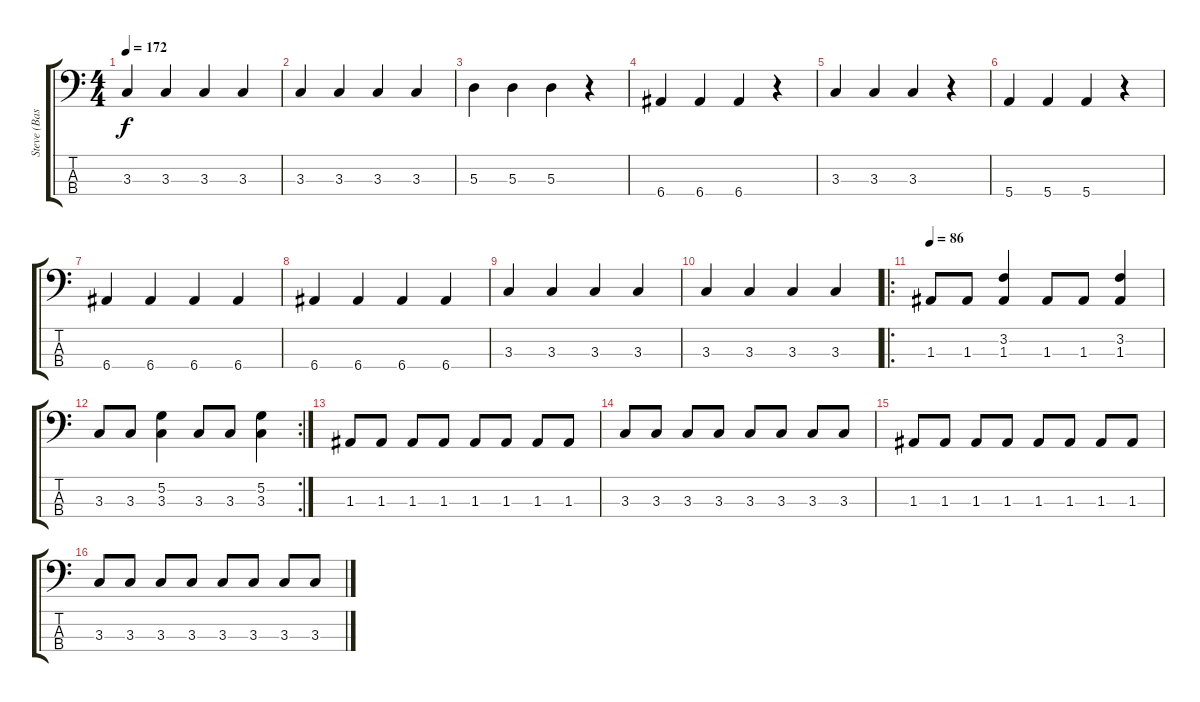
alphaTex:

\track ("Steve (Bass)" "Steve (Bas") {instrument electricbassfinger}
\staff {score tabs}
\tuning (G2 D2 A1 E1) {hide}
\ts (4 4)
\tempo 172
\clef f4
\ks c
3.3.4{dy f} 3.3.4 3.3.4 3.3.4 |
3.3.4 3.3.4 3.3.4 3.3.4 |
5.3.4 5.3.4 5.3.4 r.4 |
6.4.4 6.4.4 6.4.4 r.4 |
3.3.4 3.3.4 3.3.4 r.4 |
5.4.4 5.4.4 5.4.4 r.4 |
6.4.4 6.4.4 6.4.4 6.4.4 |
6.4.4 6.4.4 6.4.4 6.4.4 |
3.3.4 3.3.4 3.3.4 3.3.4 |
3.3.4 3.3.4 3.3.4 3.3.4 |
\ro
\tempo 86
1.3.8 1.3.8 (3.2 1.3).4 1.3.8 1.3.8 (3.2 1.3).4 |
\rc 2
3.3.8 3.3.8 (5.2 3.3).4 3.3.8 3.3.8 (5.2 3.3).4 |
1.3.8 1.3.8 1.3.8 1.3.8 1.3.8 1.3.8 1.3.8 1.3.8 |
3.3.8 3.3.8 3.3.8 3.3.8 3.3.8 3.3.8 3.3.8 3.3.8 |
1.3.8 1.3.8 1.3.8 1.3.8 1.3.8 1.3.8 1.3.8 1.3.8 |
3.3.8 3.3.8 3.3.8 3.3.8 3.3.8 3.3.8 3.3.8 3.3.8
